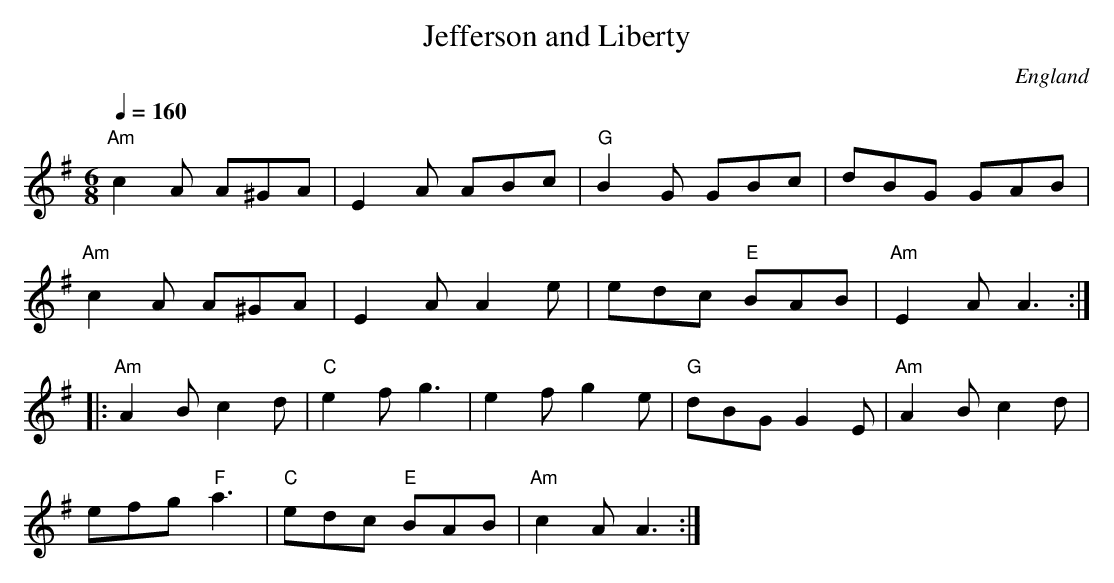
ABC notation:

X:1
T:Jefferson and Liberty     %Tune name
Q:1/4=160     %Tempo
O:England
M:6/8     %Meter
L:1/8     %
K:G
"Am"c2 A A^GA |E2 A ABc |"G"B2 G GBc |dBG GAB |
"Am"c2 A A^GA |E2 A A2 e |edc "E"BAB |"Am"E2 A A3 ::
"Am"A2 B c2 d |"C"e2 f g3 |e2 f g2 e |"G"dBG G2 E |"Am"A2 B c2 d |
efg "F"a3 |"C"edc "E"BAB |"Am"c2 A A3 :|
